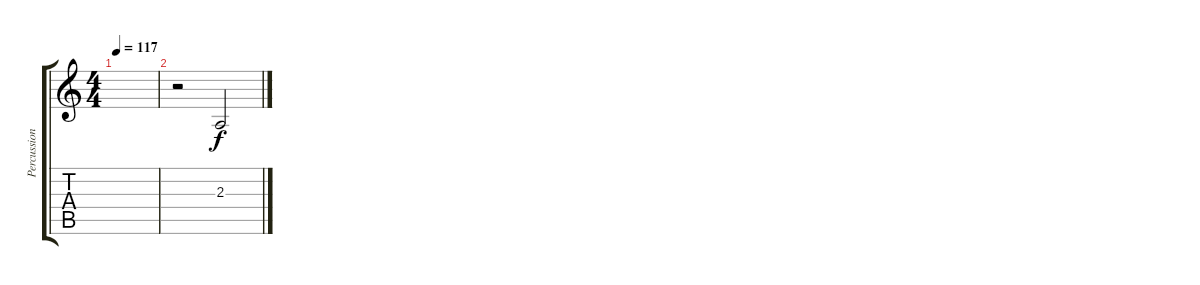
\track ("Percussions" "Percussion") {instrument reversecymbal}
\staff {score tabs}
\tuning (E4 B3 G3 D3 A2 E2) {hide}
\ts (4 4)
\tempo 117
\clef g2
\ks c
|
r.2 2.3.2
